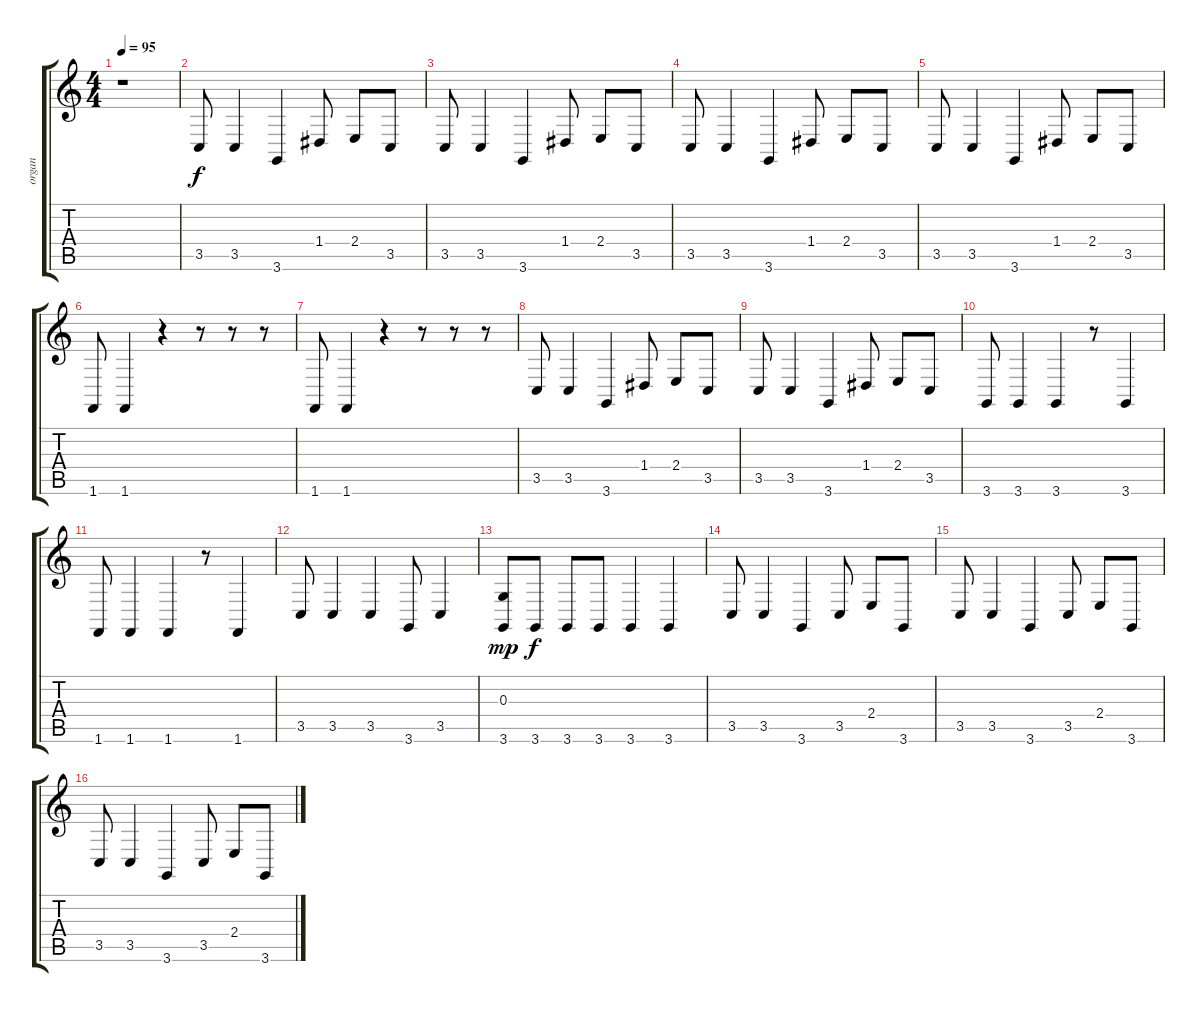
\track ("organ               " "organ     ") {instrument drawbarorgan}
\staff {score tabs}
\tuning (E4 B3 G3 D3 A2 E2) {hide}
\ts (4 4)
\tempo 95
\clef g2
\ks c
r.1{dy f instrument drawbarorgan} |
3.5.8 3.5.4 3.6.4 1.4.8 2.4.8 3.5.8 |
3.5.8 3.5.4 3.6.4 1.4.8 2.4.8 3.5.8 |
3.5.8 3.5.4 3.6.4 1.4.8 2.4.8 3.5.8 |
3.5.8 3.5.4 3.6.4 1.4.8 2.4.8 3.5.8 |
1.6.8 1.6.4 r.4 r.8 r.8 r.8 |
1.6.8 1.6.4 r.4 r.8 r.8 r.8 |
3.5.8 3.5.4 3.6.4 1.4.8 2.4.8 3.5.8 |
3.5.8 3.5.4 3.6.4 1.4.8 2.4.8 3.5.8 |
3.6.8 3.6.4 3.6.4 r.8 3.6.4 |
1.6.8 1.6.4 1.6.4 r.8 1.6.4 |
3.5.8 3.5.4 3.5.4 3.6.8 3.5.4 |
(0.3 3.6).8{dy mp} 3.6.8{dy f} 3.6.8 3.6.8 3.6.4 3.6.4 |
3.5.8 3.5.4 3.6.4 3.5.8 2.4.8 3.6.8 |
3.5.8 3.5.4 3.6.4 3.5.8 2.4.8 3.6.8 |
3.5.8 3.5.4 3.6.4 3.5.8 2.4.8 3.6.8
